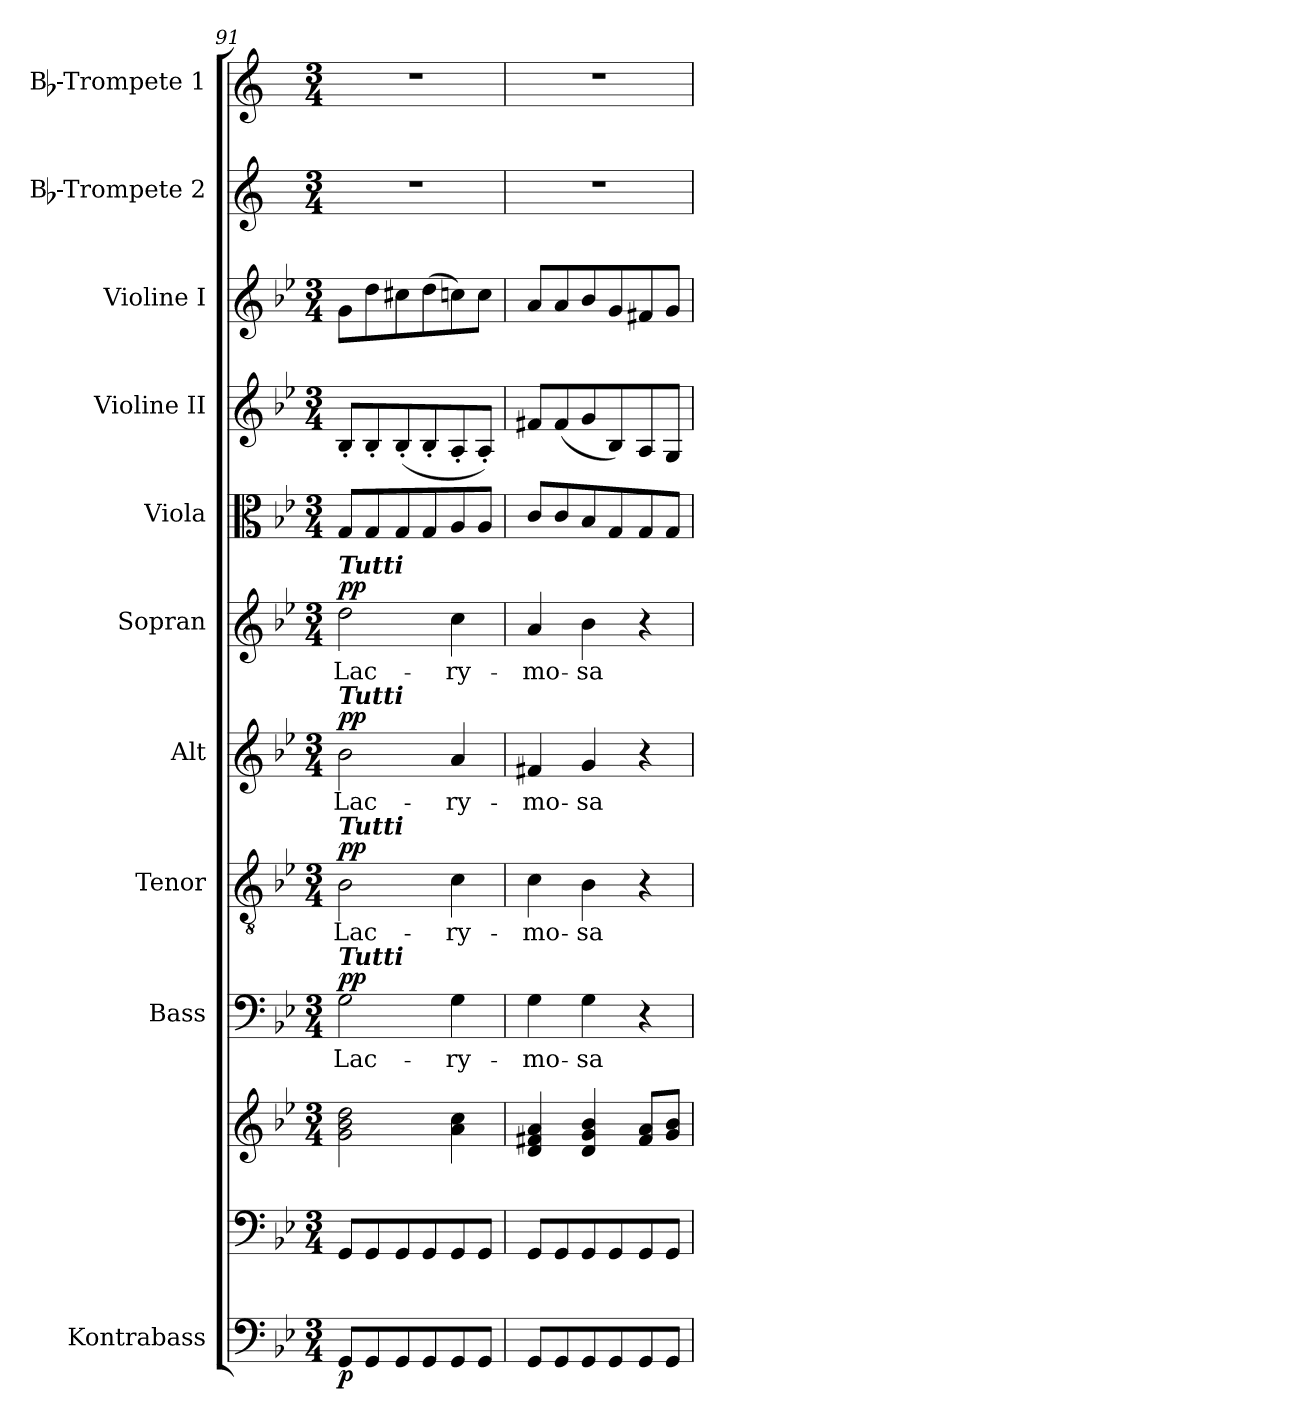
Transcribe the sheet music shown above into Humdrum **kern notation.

**kern	**dynam	**kern	**kern	**kern	**text	**dynam	**kern	**text	**dynam	**kern	**text	**dynam	**kern	**text	**dynam	**kern	**kern	**kern	**kern	**kern
*part11	*part11	*part10	*part10	*part9	*part9	*part9	*part8	*part8	*part8	*part7	*part7	*part7	*part6	*part6	*part6	*part5	*part4	*part3	*part2	*part1
*staff12	*staff12	*staff11	*staff10	*staff9	*staff9	*staff9	*staff8	*staff8	*staff8	*staff7	*staff7	*staff7	*staff6	*staff6	*staff6	*staff5	*staff4	*staff3	*staff2	*staff1
*I"Kontrabass	*	*	*	*I"Bass	*	*	*I"Tenor	*	*	*I"Alt	*	*	*I"Sopran	*	*	*I"Viola	*I"Violine II	*I"Violine I	*I"Bb-Trompete 2	*I"Bb-Trompete 1
*I'Kb.	*	*	*	*I'B.	*	*	*I'T.	*	*	*I'A.	*	*	*I'S.	*	*	*I'Vla.	*I'Vl. II	*I'Vl. I	*I'Bb Trp. 2	*I'Bb Trp. 1
*clefF4	*	*clefF4	*clefG2	*clefF4	*	*	*clefGv2	*	*	*clefG2	*	*	*clefG2	*	*	*clefC3	*clefG2	*clefG2	*clefG2	*clefG2
*ITrd7c12	*	*	*	*	*	*	*	*	*	*	*	*	*	*	*	*	*	*	*ITrd1c2	*ITrd1c2
*k[b-e-]	*	*k[b-e-]	*k[b-e-]	*k[b-e-]	*	*	*k[b-e-]	*	*	*k[b-e-]	*	*	*k[b-e-]	*	*	*k[b-e-]	*k[b-e-]	*k[b-e-]	*k[b-e-]	*k[b-e-]
*B-:	*	*B-:	*B-:	*B-:	*	*	*B-:	*	*	*B-:	*	*	*B-:	*	*	*B-:	*B-:	*B-:	*B-:	*B-:
*M3/4	*	*M3/4	*M3/4	*M3/4	*	*	*M3/4	*	*	*M3/4	*	*	*M3/4	*	*	*M3/4	*M3/4	*M3/4	*M3/4	*M3/4
=91	=91	=91	=91	=91	=91	=91	=91	=91	=91	=91	=91	=91	=91	=91	=91	=91	=91	=91	=91	=91
!	!	!	!	!	!	!	!	!	!	!	!	!	!LO:TX:a:Bi:t=Tutti	!	!	!	!	!	!	!
!	!	!	!	!	!	!	!	!	!	!LO:TX:a:Bi:t=Tutti	!	!	!	!	!	!	!	!	!	!
!	!	!	!	!	!	!	!LO:TX:a:Bi:t=Tutti	!	!	!	!	!	!	!	!	!	!	!	!	!
!	!	!	!	!LO:TX:a:Bi:t=Tutti	!	!	!	!	!	!	!	!	!	!	!	!	!	!	!	!
!	!LO:DY:b	!	!	!	!LO:LY:b	!LO:DY:a	!	!LO:LY:b	!LO:DY:a	!	!LO:LY:b	!LO:DY:a	!	!LO:LY:b	!LO:DY:a	!	!	!	!	!
8GGG/L	p	8GG/L	2g\ 2b-\ 2dd\	2G\	Lac-	pp	2B-\	Lac-	pp	2b-\	Lac-	pp	2dd\	Lac-	pp	8G/L	8B-'</L	8g\L	2.r	2.r
8GGG/	.	8GG/	.	.	.	.	.	.	.	.	.	.	.	.	.	8G/	8B-'</	8dd\	.	.
8GGG/	.	8GG/	.	.	.	.	.	.	.	.	.	.	.	.	.	8G/	(<8B-'</	8cc#X\	.	.
8GGG/	.	8GG/	.	.	.	.	.	.	.	.	.	.	.	.	.	8G/	8B-'</	(>8dd\	.	.
!	!	!	!	!	!LO:LY:b	!	!	!LO:LY:b	!	!	!LO:LY:b	!	!	!LO:LY:b	!	!	!	!	!	!
8GGG/	.	8GG/	4a\ 4cc\	4G\	-ry-	.	4c\	-ry-	.	4a/	-ry-	.	4cc\	-ry-	.	8A/	8A'</	8ccn\)	.	.
8GGG/J	.	8GG/J	.	.	.	.	.	.	.	.	.	.	.	.	.	8A/J	8A'</J)	8cc\J	.	.
=92	=92	=92	=92	=92	=92	=92	=92	=92	=92	=92	=92	=92	=92	=92	=92	=92	=92	=92	=92	=92
!	!	!	!	!	!LO:LY:b	!	!	!LO:LY:b	!	!	!LO:LY:b	!	!	!LO:LY:b	!	!	!	!	!	!
8GGG/L	.	8GG/L	4d/ 4f#X/ 4a/	4G\	-mo-	.	4c\	-mo-	.	4f#X/	-mo-	.	4a/	-mo-	.	8c/L	8f#X/L	8a/L	2.r	2.r
8GGG/	.	8GG/	.	.	.	.	.	.	.	.	.	.	.	.	.	8c/	(<8f#/	8a/	.	.
!	!	!	!	!	!LO:LY:b	!	!	!LO:LY:b	!	!	!LO:LY:b	!	!	!LO:LY:b	!	!	!	!	!	!
8GGG/	.	8GG/	4d/ 4g/ 4b-/	4G\	-sa	.	4B-\	-sa	.	4g/	-sa	.	4b-\	-sa	.	8B-/	8g/	8b-/	.	.
8GGG/	.	8GG/	.	.	.	.	.	.	.	.	.	.	.	.	.	8G/	8B-/)	8g/	.	.
8GGG/	.	8GG/	8f#/ 8a/L	4r	.	.	4r	.	.	4r	.	.	4r	.	.	8G/	8A/	8f#X/	.	.
8GGG/J	.	8GG/J	8g/ 8b-/J	.	.	.	.	.	.	.	.	.	.	.	.	8G/J	8G/J	8g/J	.	.
=	=	=	=	=	=	=	=	=	=	=	=	=	=	=	=	=	=	=	=	=
*-	*-	*-	*-	*-	*-	*-	*-	*-	*-	*-	*-	*-	*-	*-	*-	*-	*-	*-	*-	*-
